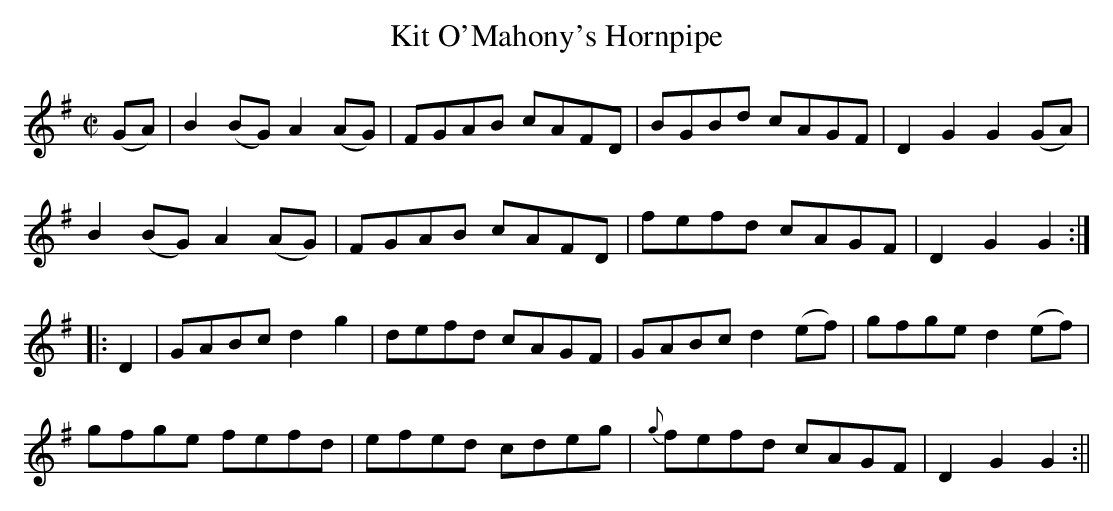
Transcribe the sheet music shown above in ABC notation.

X:1
T: Kit O'Mahony's Hornpipe
M: C|
L: 1/8
K: G
(GA) | B2 (BG) A2 (AG) | FGAB cAFD | BGBd cAGF | D2 G2 G2 (GA) |
B2 (BG) A2 (AG) | FGAB cAFD | fefd cAGF | D2 G2 G2 :|
|: D2 | GABc d2 g2 | defd cAGF | GABc d2 (ef) | gfge d2 (ef) |
gfge fefd | efed cdeg | {g}fefd cAGF | D2 G2 G2 :||
